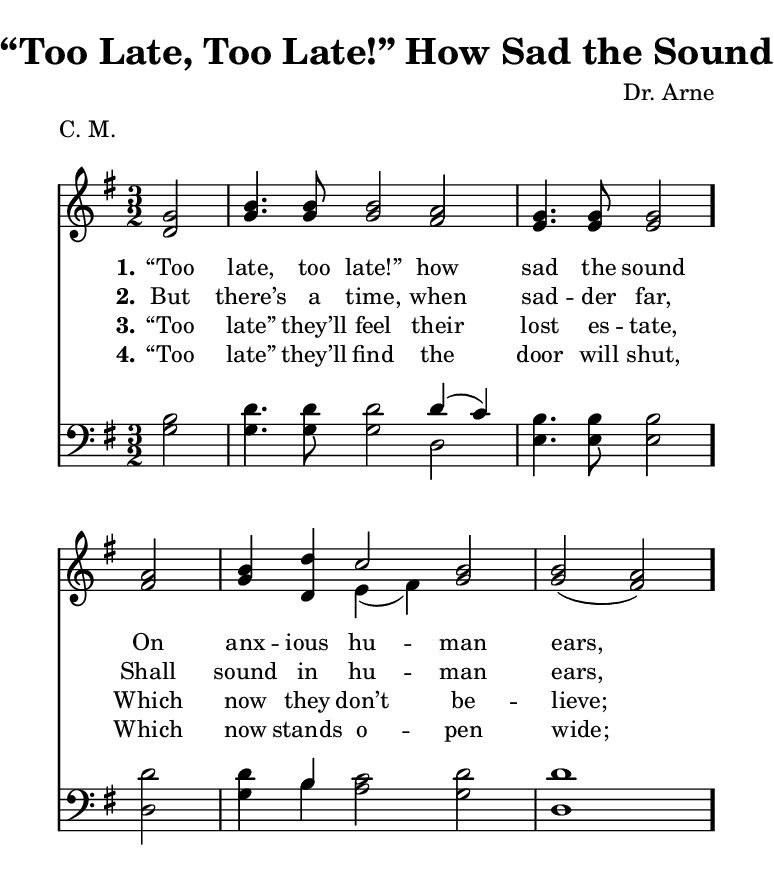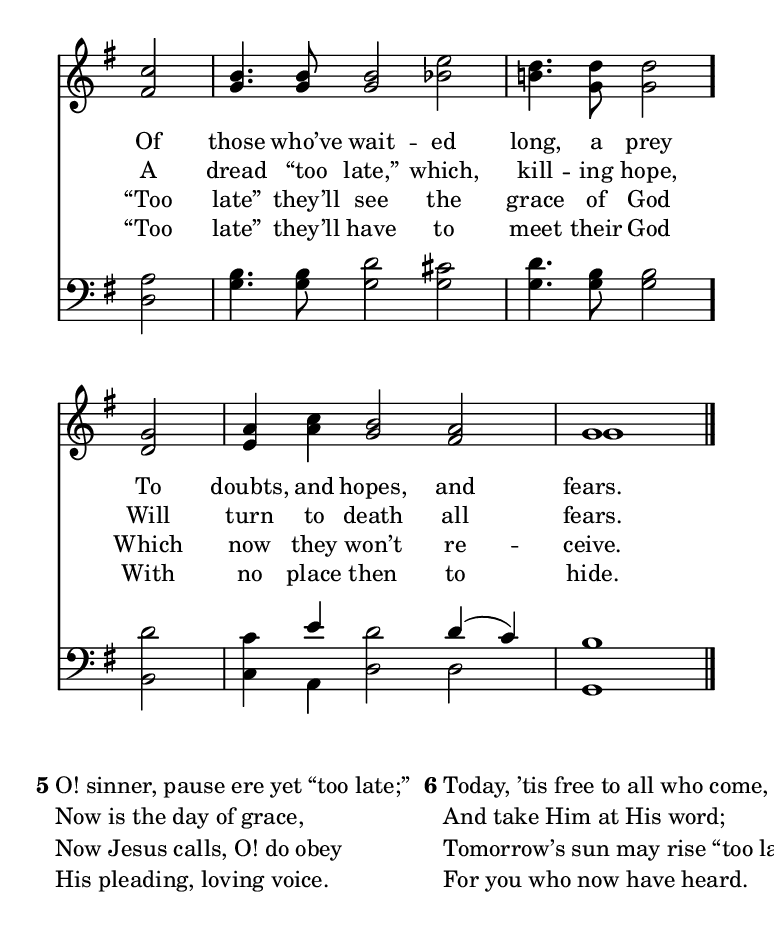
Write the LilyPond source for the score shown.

\include "common/global.ily"
\paper {
  \include "common/paper.ily"
  ragged-bottom = ##t
  page-count = #(cond (is-eogsized 2) (#t #f))
  systems-per-page = #(cond (is-eogsized 1) (#t #f))
}

\header{
  hymnnumber = "46"
  title = "“Too Late, Too Late!” How Sad the Sound"
  tunename = "Arlington"
  meter = "C. M."
  poet = ""
  composer = "Dr. Arne"
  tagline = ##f
}

% for fermata in MIDI
ta = { \tempo 4=120 }
tb = { \tempo 4=60  }

patternAA = { c2 | c4. c8 c2 c2      | c4. c8 c2 }
patternAB = { c2 | c4. c8 c2 c4( c4) | c4. c8 c2 }
patternBA = { c2 | c4 c4 c2      c2      | c2( c2) }
patternBB = { c2 | c4 c4 c4( c4) c2      | c2( c2) }
patternBC = { c2 | c4 c4 c2      c2      | c1      }
patternBD = { c2 | c4 c4 c2      c4( c4) | c1      }

global = {
  \include "common/overrides.ily"
  \override Staff.TimeSignature.style = #'numbered
  \time 3/2
  \override Score.MetronomeMark.transparent = ##t % hide all fermata changes too
  \ta
  \key g \major
  \partial 2
  \autoBeamOff
}

notesSoprano = {
\global
\relative c'' {

  \changePitch \patternAA { g | b b b a | g g g }
  \changePitch \patternBA { a | b d c b | b a }
  \changePitch \patternAA { c | b b b e | d d d }
  \changePitch \patternBC { g, | a c b a | g }

  \bar "|."

}
}

notesAlto = {
\global
\relative e' {

  \changePitch \patternAA { d | g g g fis | e e e }
  \changePitch \patternBB { fis | g d e fis g | g fis }
  \changePitch \patternAA { fis | g g g bes | b! g g }
  \changePitch \patternBC { d | e a g fis | g }

}
}

notesTenor = {
\global
\relative a {

  \changePitch \patternAB { b | d d d d c | b b b }
  \changePitch \patternBC { d | d b c d | d }
  \changePitch \patternAA { a | b b d cis | d b b }
  \changePitch \patternBD { d | c e d d c | b }

}
}

notesBass = {
\global
\relative f {

  \changePitch \patternAA { g | g g g d | e e e }
  \changePitch \patternBC { d | g b a g | d }
  \changePitch \patternAA { d | g g g g | g g g }
  \changePitch \patternBC { b, | c a d d | g, }

}
}

wordsA = \lyricmode {
\set stanza = "1."

“Too late, too late!” how sad the sound \bar "."
On anx -- ious hu -- man ears, \bar "." \break
Of those who’ve wait -- ed long, a prey \bar "."
To doubts, and hopes, and fears. \bar "." \break

}

wordsB = \lyricmode {
\set stanza = "2."

But there’s a time, when sad -- der far,
Shall sound in hu -- man ears,
A dread “too late,” which, kill -- ing hope,
Will turn to death all fears.

}

wordsC = \lyricmode {
\set stanza = "3."

“Too late” they’ll feel their lost es -- tate,
Which now they don’t be -- lieve;
“Too late” they’ll see the grace of God
Which now they won’t re -- ceive.

}

wordsD = \lyricmode {
\set stanza = "4."

“Too late” they’ll find the door will shut,
Which now stands o -- pen wide;
“Too late” they’ll have to meet their God
With no place then to hide.

}

wordsE = \markuplist {

\line { O! sinner, pause ere yet “too late;” }
\line { Now is the day of grace, }
\line { Now Jesus calls, O! do obey }
\line { His pleading, loving voice. }

}

wordsF = \markuplist {

\line { Today, ’tis free to all who come, }
\line { And take Him at His word; }
\line { Tomorrow’s sun may rise “too late” }
\line { For you who now have heard. }

}

\score {
  \context ChoirStaff <<
    \context Staff = upper <<
      \set ChoirStaff.systemStartDelimiter = #'SystemStartBar
      \partcombine #'(2 . 9) \notesSoprano \notesAlto
      \context NullVoice = sopranos { \voiceOne << \notesSoprano >> }
      \context NullVoice = altos { \voiceTwo << \notesAlto >> }
      \context Lyrics = one   \lyricsto sopranos \wordsA
      \context Lyrics = two   \lyricsto sopranos \wordsB
      \context Lyrics = three \lyricsto sopranos \wordsC
      \context Lyrics = four  \lyricsto sopranos \wordsD
    >>
    \context Staff = men <<
      \clef bass
      \partcombine #'(2 . 9) \notesTenor \notesBass
      \context NullVoice = tenors { \voiceOne << \notesTenor >> }
      \context NullVoice = basses { \voiceTwo << \notesBass >> }
    >>
  >>
  \layout {
    \include "common/layout.ily"
  }
  \midi{
    \include "common/midi.ily"
  }
}

\noPageBreak

\markup { \fill-line { %\column {
  \hspace #0.1
	\line{ \bold 5 \column { \wordsE } } %\combine \null \vspace #0.4
  \hspace #0.1
  \line{ \bold 6 \column { \wordsF } } %\combine \null \vspace #0.4
  \hspace #0.1
} } %}

\version "2.19.49"  % necessary for upgrading to future LilyPond versions.

% vi:set et ts=2 sw=2 ai nocindent syntax=lilypond:
